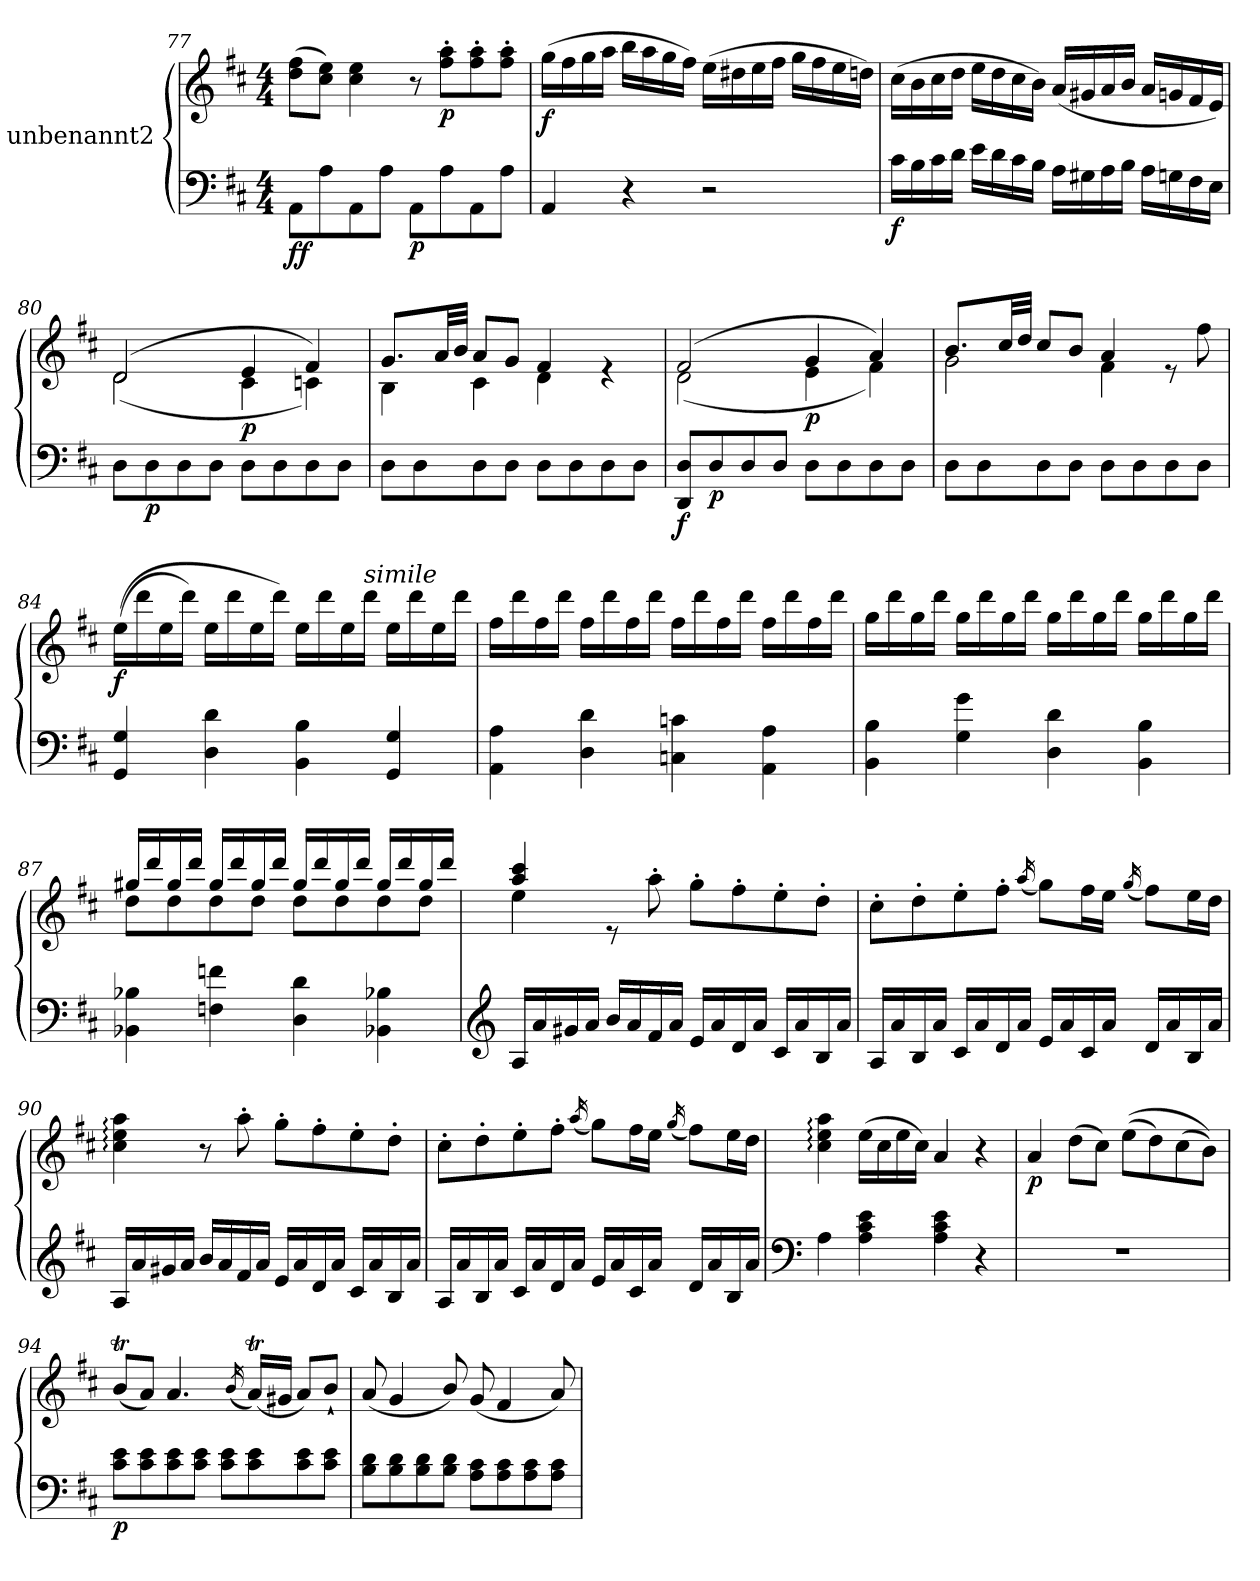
**kern	**kern	**dynam
*part1	*part1	*part1
*staff2	*staff1	*staff1/2
*I"unbenannt2	*	*
*clefF4	*clefG2	*
*k[f#c#]	*k[f#c#]	*
*M4/4	*M4/4	*
=77	=77	=77
!	!	!LO:DY:b=2
!	!	!LO:DY:n=1:b
8AA\L	(>8dd\ 8ff#\L	f f
8A\	8cc#\ 8ee\J)	.
8AA\	4cc#\ 4ee\	.
8A\J	.	.
!	!	!LO:DY:n=2:b=2
8AA\L	8r	p
!	!	!LO:DY:n=3:b
8A\	8ff#\' 8aa\'L	p
8AA\	8ff#\' 8aa\'	.
8A\J	8ff#\' 8aa\'J	.
=78	=78	=78
!	!	!LO:DY:b
4AA/	(>16gg\LL	f
.	16ff#\	.
.	16gg\	.
.	16aa\JJ	.
4r	16bb\LL	.
.	16aa\	.
.	16gg\	.
.	16ff#\JJ)	.
2r	(>16ee\LL	.
.	16dd#X\	.
.	16ee\	.
.	16ff#\JJ	.
.	16gg\LL	.
.	16ff#\	.
.	16ee\	.
.	16ddn\JJ)	.
!!LO:LB:g=z
=79	=79	=79
!	!	!LO:DY:b=2
16c#\LL	(>16cc#\LL	f
16B\	16b\	.
16c#\	16cc#\	.
16d\JJ	16dd\JJ	.
16e\LL	16ee\LL	.
16d\	16dd\	.
16c#\	16cc#\	.
16B\JJ	16b\JJ)	.
16A\LL	(<16a/LL	.
16G#X\	16g#X/	.
16A\	16a/	.
16B\JJ	16b/JJ	.
16A\LL	16a/LL	.
16Gn\	16gn/	.
16F#\	16f#/	.
16E\JJ	16e/JJ)	.
=80	=80	=80
*	*^	*
8D\L	(>2d/	(<2d\	.
!	!	!	!LO:DY:b=2
8D\	.	.	p
8D\	.	.	.
8D\J	.	.	.
!	!	!	!LO:DY:a=2
8D\L	4e/	4c#\	p
8D\	.	.	.
8D\	4f#/)	4cn\)	.
8D\J	.	.	.
=81	=81	=81	=81
8D\L	8.g/L	4B\	.
8D\	.	.	.
.	32a/LL	.	.
.	32b/JJJ	.	.
8D\	8a/L	4c#\	.
8D\J	8g/J	.	.
8D\L	4f#/	4d\	.
8D\	.	.	.
8D\	4re	4ryy	.
8D\J	.	.	.
!!LO:LB:g=z	!!
=82	=82	=82	=82
!	!	!	!LO:DY:b=2
8DD/ 8D/L	(>2f#/	(<2d\	f
!	!	!	!LO:DY:b=2
8D/	.	.	p
8D/	.	.	.
8D/J	.	.	.
!	!	!	!LO:DY:b
8D\L	4g/	4e\	p
8D\	.	.	.
8D\	4a/)	4f#\)	.
8D\J	.	.	.
=83	=83	=83	=83
8D\L	8.b/L	2g\	.
8D\	.	.	.
.	32cc#/LL	.	.
.	32dd/JJJ	.	.
8D\	8cc#/L	.	.
8D\J	8b/J	.	.
8D\L	4a/	4f#\	.
8D\	.	.	.
8D\	8re	4ryy	.
8D\J	8ff#\	.	.
*	*v	*v	*
=84	=84	=84
!	!	!LO:DY:b
4GG/ 4G/	(>(>16ee\LL	f
.	16ddd\	.
.	16ee\	.
.	16ddd\JJ)	.
4D\ 4d\	16ee\LL	.
.	16ddd\	.
.	16ee\	.
.	16ddd\JJ)	.
4BB\ 4B\	16ee\LL	.
.	16ddd\	.
.	16ee\	.
!	!LO:TX:a:i:t=simile	!
.	16ddd\JJ	.
4GG/ 4G/	16ee\LL	.
.	16ddd\	.
.	16ee\	.
.	16ddd\JJ	.
!!LO:LB:g=z
=85	=85	=85
4AA\ 4A\	16ff#\LL	.
.	16ddd\	.
.	16ff#\	.
.	16ddd\JJ	.
4D\ 4d\	16ff#\LL	.
.	16ddd\	.
.	16ff#\	.
.	16ddd\JJ	.
4Cn\ 4cn\	16ff#\LL	.
.	16ddd\	.
.	16ff#\	.
.	16ddd\JJ	.
4AA\ 4A\	16ff#\LL	.
.	16ddd\	.
.	16ff#\	.
.	16ddd\JJ	.
=86	=86	=86
4BB\ 4B\	16gg\LL	.
.	16ddd\	.
.	16gg\	.
.	16ddd\JJ	.
4G\ 4g\	16gg\LL	.
.	16ddd\	.
.	16gg\	.
.	16ddd\JJ	.
4D\ 4d\	16gg\LL	.
.	16ddd\	.
.	16gg\	.
.	16ddd\JJ	.
4BB\ 4B\	16gg\LL	.
.	16ddd\	.
.	16gg\	.
.	16ddd\JJ	.
!!LO:LB:g=z
=87	=87	=87
*	*^	*
4BB-X\ 4B-X\	16gg#X/LL	8dd\L	.
.	16ddd/	.	.
.	16gg#/	8dd\	.
.	16ddd/JJ	.	.
4Fn\ 4fn\	16gg#/LL	8dd\	.
.	16ddd/	.	.
.	16gg#/	8dd\J	.
.	16ddd/JJ	.	.
4D\ 4d\	16gg#/LL	8dd\L	.
.	16ddd/	.	.
.	16gg#/	8dd\	.
.	16ddd/JJ	.	.
4BB-X\ 4B-X\	16gg#/LL	8dd\	.
.	16ddd/	.	.
.	16gg#/	8dd\J	.
.	16ddd/JJ	.	.
=88	=88	=88	=88
*clefG2	*	*	*
16A/LL	4aa/ 4ccc#/	4ee\	.
16a/	.	.	.
16g#X/	.	.	.
16a/JJ	.	.	.
16b/LL	8re	2.ryy	.
16a/	.	.	.
16f#/	8aa'\	.	.
16a/JJ	.	.	.
16e/LL	8gg'\L	.	.
16a/	.	.	.
16d/	8ff#'\	.	.
16a/JJ	.	.	.
16c#/LL	8ee'\	.	.
16a/	.	.	.
16B/	8dd'\J	.	.
16a/JJ	.	.	.
*	*v	*v	*
!!LO:LB:g=z
=89	=89	=89
16A/LL	8cc#'\L	.
16a/	.	.
16B/	8dd'\	.
16a/JJ	.	.
16c#/LL	8ee'\	.
16a/	.	.
16d/	8ff#'\J	.
16a/JJ	.	.
.	(<16qaa/	.
16e/LL	8gg\L)	.
16a/	.	.
16c#/	16ff#\L	.
16a/JJ	16ee\JJ	.
.	(<16qgg/	.
16d/LL	8ff#\L)	.
16a/	.	.
16B/	16ee\L	.
16a/JJ	16dd\JJ	.
=90	=90	=90
16A/LL	4cc#\: 4ee\: 4aa\:	.
16a/	.	.
16g#X/	.	.
16a/JJ	.	.
16b/LL	8r	.
16a/	.	.
16f#/	8aa'\	.
16a/JJ	.	.
16e/LL	8gg'\L	.
16a/	.	.
16d/	8ff#'\	.
16a/JJ	.	.
16c#/LL	8ee'\	.
16a/	.	.
16B/	8dd'\J	.
16a/JJ	.	.
!!LO:PB:g=z
=91	=91	=91
16A/LL	8cc#'\L	.
16a/	.	.
16B/	8dd'\	.
16a/JJ	.	.
16c#/LL	8ee'\	.
16a/	.	.
16d/	8ff#'\J	.
16a/JJ	.	.
.	(<16qaa/	.
16e/LL	8gg\L)	.
16a/	.	.
16c#/	16ff#\L	.
16a/JJ	16ee\JJ	.
.	(<16qgg/	.
16d/LL	8ff#\L)	.
16a/	.	.
16B/	16ee\L	.
16a/JJ	16dd\JJ	.
=92	=92	=92
*clefF4	*	*
4A\	4cc#\: 4ee\: 4aa\:	.
4A\ 4c#\ 4e\	(>16ee\LL	.
.	16cc#\	.
.	16ee\	.
.	16cc#\JJ)	.
4A\ 4c#\ 4e\	4a/	.
4r	4r	.
=93	=93	=93
!	!	!LO:DY:b
1r	4a/	p
.	(>8dd\L	.
.	8cc#\J)	.
.	(>(>8ee\L	.
.	8dd\)	.
.	(>8cc#\	.
.	8b\J))	.
!!LO:LB:g=z
=94	=94	=94
!	!	!LO:DY:b=2
8c#\ 8e\L	(<8bT/L	p
8c#\ 8e\	8a/J)	.
8c#\ 8e\	4.a/	.
8c#\ 8e\J	.	.
8c#\ 8e\L	.	.
.	(<16qb/	.
8c#\ 8e\	(<16aT/LL)	.
.	16g#X/JJ	.
8c#\ 8e\	8a/L)	.
8c#\ 8e\J	8b`/J	.
=95	=95	=95
8B\ 8d\L	(<8a/	.
8B\ 8d\	4g/	.
8B\ 8d\	.	.
8B\ 8d\J	8b/)	.
8A\ 8c#\L	(<8g/	.
8A\ 8c#\	4f#/	.
8A\ 8c#\	.	.
8A\ 8c#\J	8a/)	.
=	=	=
*-	*-	*-
